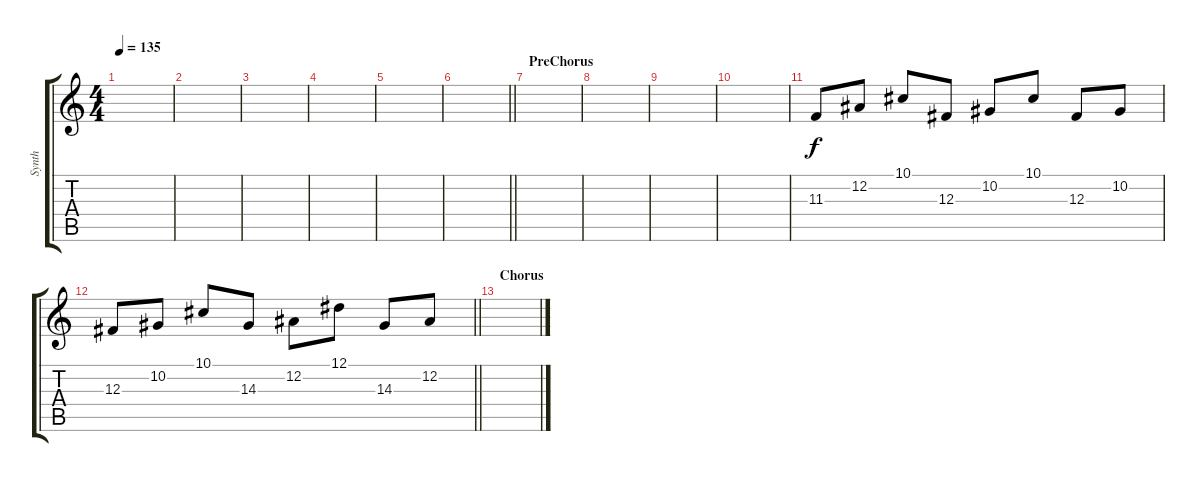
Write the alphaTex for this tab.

\track ("Synth" "Synth") {instrument pad3polysynth}
\staff {score tabs}
\tuning (Eb4 Bb3 Gb3 Db3 Ab2 Eb2) {hide}
\ts (4 4)
\tempo 135
\clef g2
\ks c
|
|
|
|
|
\barLineRight lightlight
|
\section ("" "PreChorus")
|
|
|
|
11.3.8 12.2.8 10.1.8 12.3.8 10.2.8 10.1.8 12.3.8 10.2.8 |
\barLineRight lightlight
12.3.8 10.2.8 10.1.8 14.3.8 12.2.8 12.1.8 14.3.8 12.2.8 |
\section ("" "Chorus")
